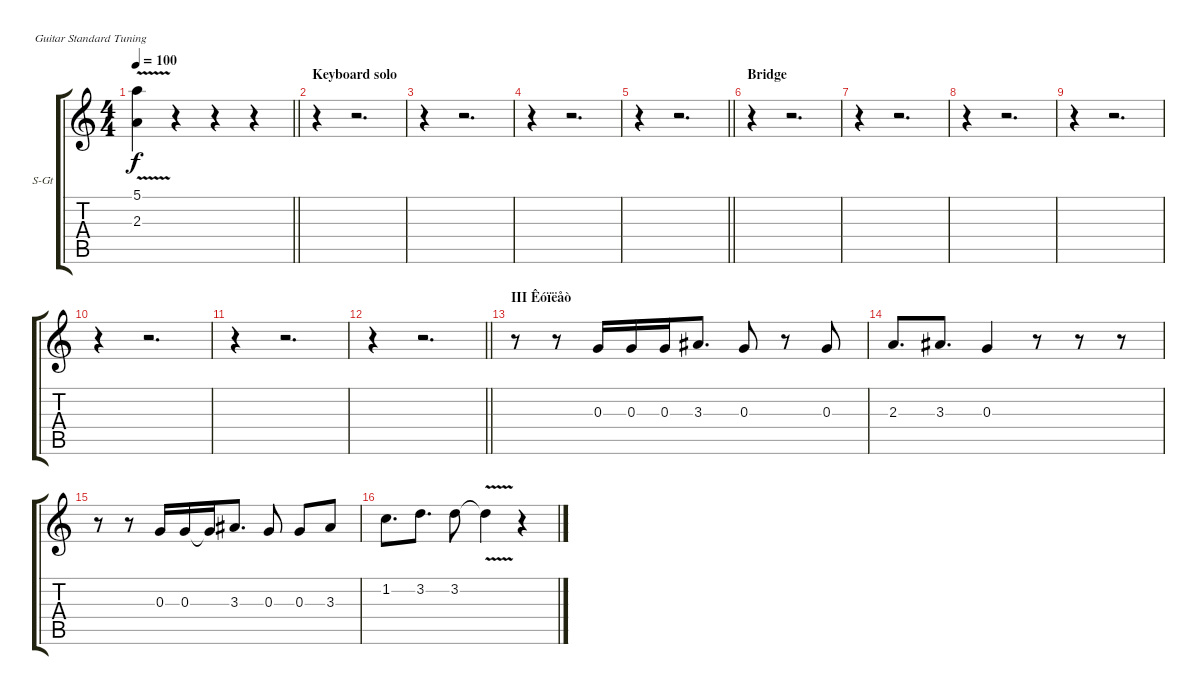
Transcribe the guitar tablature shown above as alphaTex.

\bracketExtendMode groupsimilarinstruments
\firstSystemTrackNameOrientation horizontal
\otherSystemsTrackNameOrientation horizontal
\track ("Ïàâåë Îêóíåâ" "S-Gt") {instrument lead1square}
\staff {score tabs}
\tuning (E4 B3 G3 D3 A2 E2)
\displaytranspose 12
\ts (4 4)
\tempo 100
\clef g2
\barLineRight lightlight
\ks c
(5.1{v t} 2.3{v t}).4{dy f} r.4 r.4 r.4 |
\section ("" "Keyboard solo")
r.4 r.2{d} |
r.4 r.2{d} |
r.4 r.2{d} |
\barLineRight lightlight
r.4 r.2{d} |
\section ("" "Bridge")
r.4 r.2{d} |
r.4 r.2{d} |
r.4 r.2{d} |
r.4 r.2{d} |
r.4 r.2{d} |
r.4 r.2{d} |
\barLineRight lightlight
r.4 r.2{d} |
\section ("" "III Êóïëåò")
r.8 r.8 0.3.16 0.3.16 0.3.16 3.3.8{d} 0.3.8 r.8 0.3.8 |
2.3.8{d} 3.3.8{d} 0.3.4 r.8 r.8 r.8 |
r.8 r.8 0.3.16 0.3.16 0.3{t}.16 3.3.8{d} 0.3.8 0.3.8 3.3.8 |
1.2.8{d} 3.2.8{d} 3.2.8 3.2{v t}.4 r.4
